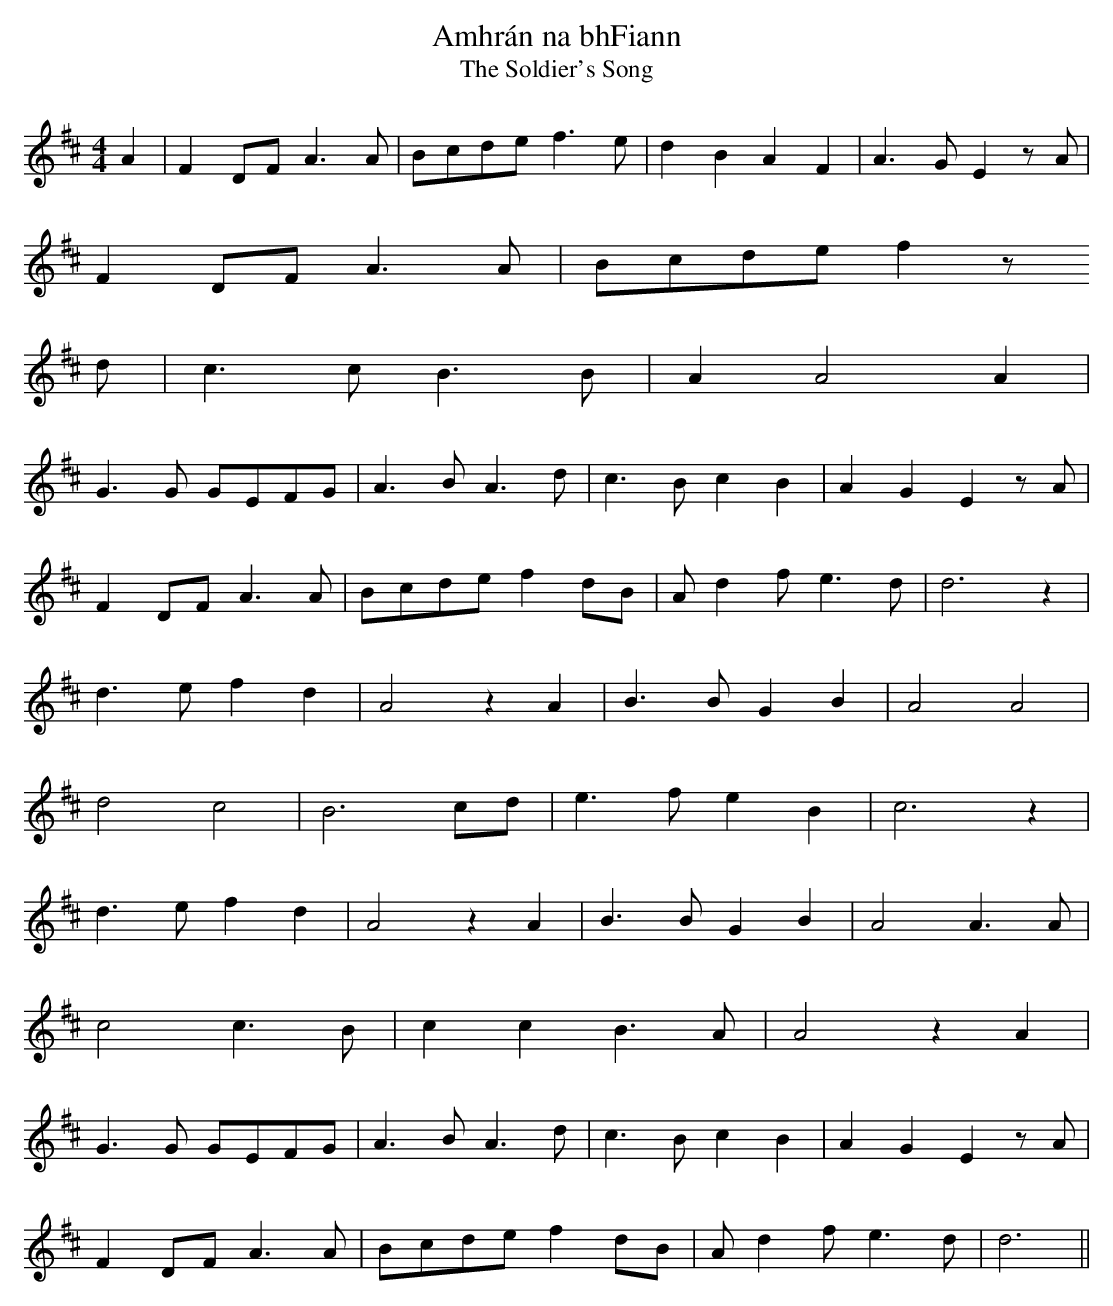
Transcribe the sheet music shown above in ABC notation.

X:1
T:Amhr\'an na bhFiann
T:The Soldier's Song
M:4/4
K:D
A2 | F2 DF A3 A | Bcde f3 e | d2 B2 A2 F2 | A3 G E2 z A |
F2 DF A3 A | Bcde f2 z
d | c3 c B3 B | A2 A4 A2 |
G3 G GEFG | A3 B A3 d | c3 B c2 B2 | A2 G2 E2 z A |
F2 DF A3 A | Bcde f2 dB | A d2 f e3 d | d6 z2 |
d3 e f2 d2 | A4 z2 A2 | B3 B G2 B2 | A4 A4 |
d4 c4 | B6 cd | e3 f e2 B2 | c6 z2 |
d3 e f2 d2 | A4 z2 A2 | B3 B G2 B2 | A4 A3 A |
c4 c3 B | c2 c2 B3 A | A4 z2 A2 |
G3 G GEFG | A3 B A3 d | c3 B c2 B2 | A2 G2 E2 z A |
F2 DF A3 A | Bcde f2 dB | A d2 f e3 d | d6 ||**
